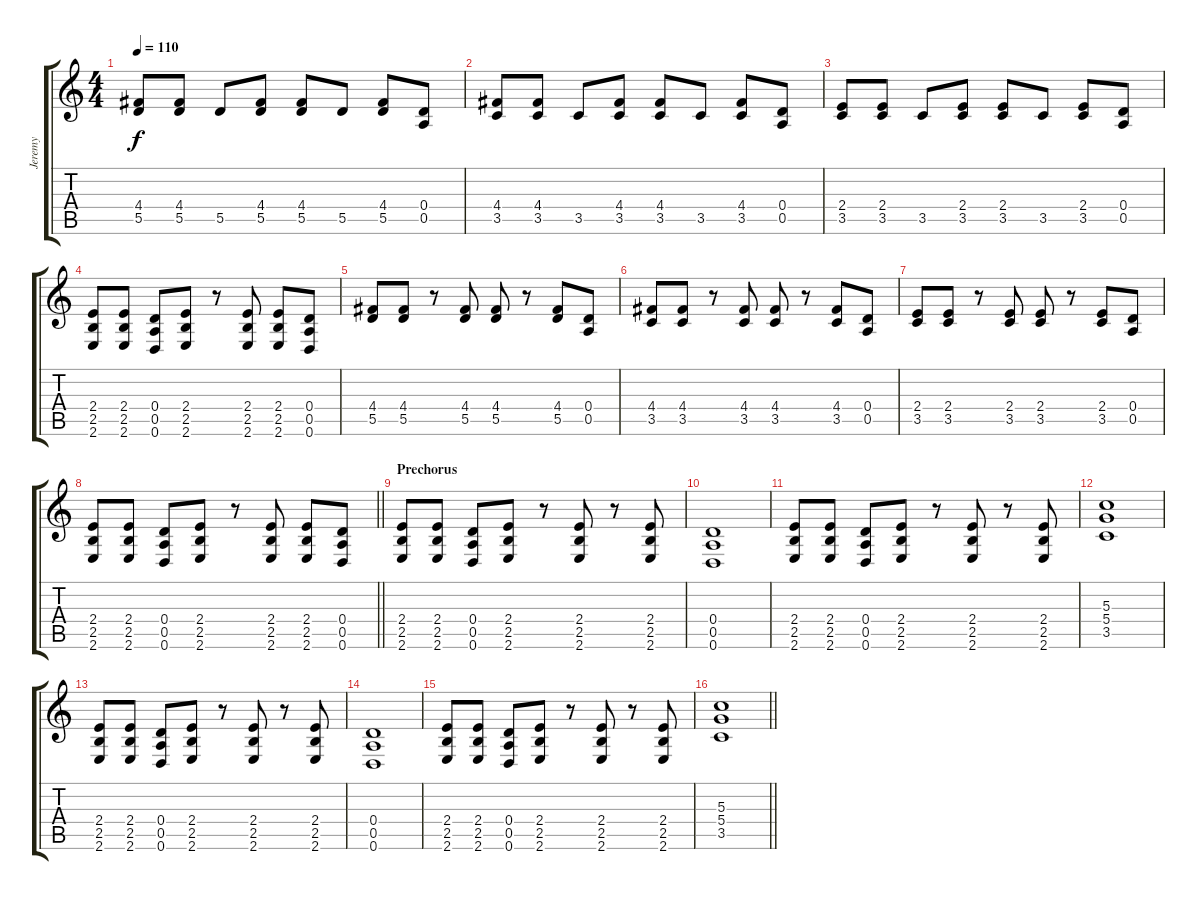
\track ("Jeremy" "Jeremy") {instrument distortionguitar}
\staff {score tabs}
\tuning (E4 B3 G3 D3 A2 D2) {hide}
\ts (4 4)
\tempo 110
\clef g2
\ks c
(4.4 5.5).8{dy f} (4.4 5.5).8 5.5.8 (4.4 5.5).8 (4.4 5.5).8 5.5.8 (4.4 5.5).8 (0.4 0.5).8 |
(4.4 3.5).8 (4.4 3.5).8 3.5.8 (4.4 3.5).8 (4.4 3.5).8 3.5.8 (4.4 3.5).8 (0.4 0.5).8 |
(2.4 3.5).8 (2.4 3.5).8 3.5.8 (2.4 3.5).8 (2.4 3.5).8 3.5.8 (2.4 3.5).8 (0.4 0.5).8 |
(2.4 2.5 2.6).8 (2.4 2.5 2.6).8 (0.4 0.5 0.6).8 (2.4 2.5 2.6).8 r.8 (2.4 2.5 2.6).8 (2.4 2.5 2.6).8 (0.4 0.5 0.6).8 |
(4.4 5.5).8 (4.4 5.5).8 r.8 (4.4 5.5).8 (4.4 5.5).8 r.8 (4.4 5.5).8 (0.4 0.5).8 |
(4.4 3.5).8 (4.4 3.5).8 r.8 (4.4 3.5).8 (4.4 3.5).8 r.8 (4.4 3.5).8 (0.4 0.5).8 |
(2.4 3.5).8 (2.4 3.5).8 r.8 (2.4 3.5).8 (2.4 3.5).8 r.8 (2.4 3.5).8 (0.4 0.5).8 |
\barLineRight lightlight
(2.4 2.5 2.6).8 (2.4 2.5 2.6).8 (0.4 0.5 0.6).8 (2.4 2.5 2.6).8 r.8 (2.4 2.5 2.6).8 (2.4 2.5 2.6).8 (0.4 0.5 0.6).8 |
\section ("" "Prechorus")
(2.4 2.5 2.6).8 (2.4 2.5 2.6).8 (0.4 0.5 0.6).8 (2.4 2.5 2.6).8 r.8 (2.4 2.5 2.6).8 r.8 (2.4 2.5 2.6).8 |
(0.4 0.5 0.6).1 |
(2.4 2.5 2.6).8 (2.4 2.5 2.6).8 (0.4 0.5 0.6).8 (2.4 2.5 2.6).8 r.8 (2.4 2.5 2.6).8 r.8 (2.4 2.5 2.6).8 |
(5.3 5.4 3.5).1 |
(2.4 2.5 2.6).8 (2.4 2.5 2.6).8 (0.4 0.5 0.6).8 (2.4 2.5 2.6).8 r.8 (2.4 2.5 2.6).8 r.8 (2.4 2.5 2.6).8 |
(0.4 0.5 0.6).1 |
(2.4 2.5 2.6).8 (2.4 2.5 2.6).8 (0.4 0.5 0.6).8 (2.4 2.5 2.6).8 r.8 (2.4 2.5 2.6).8 r.8 (2.4 2.5 2.6).8 |
\barLineRight lightlight
(5.3 5.4 3.5).1
